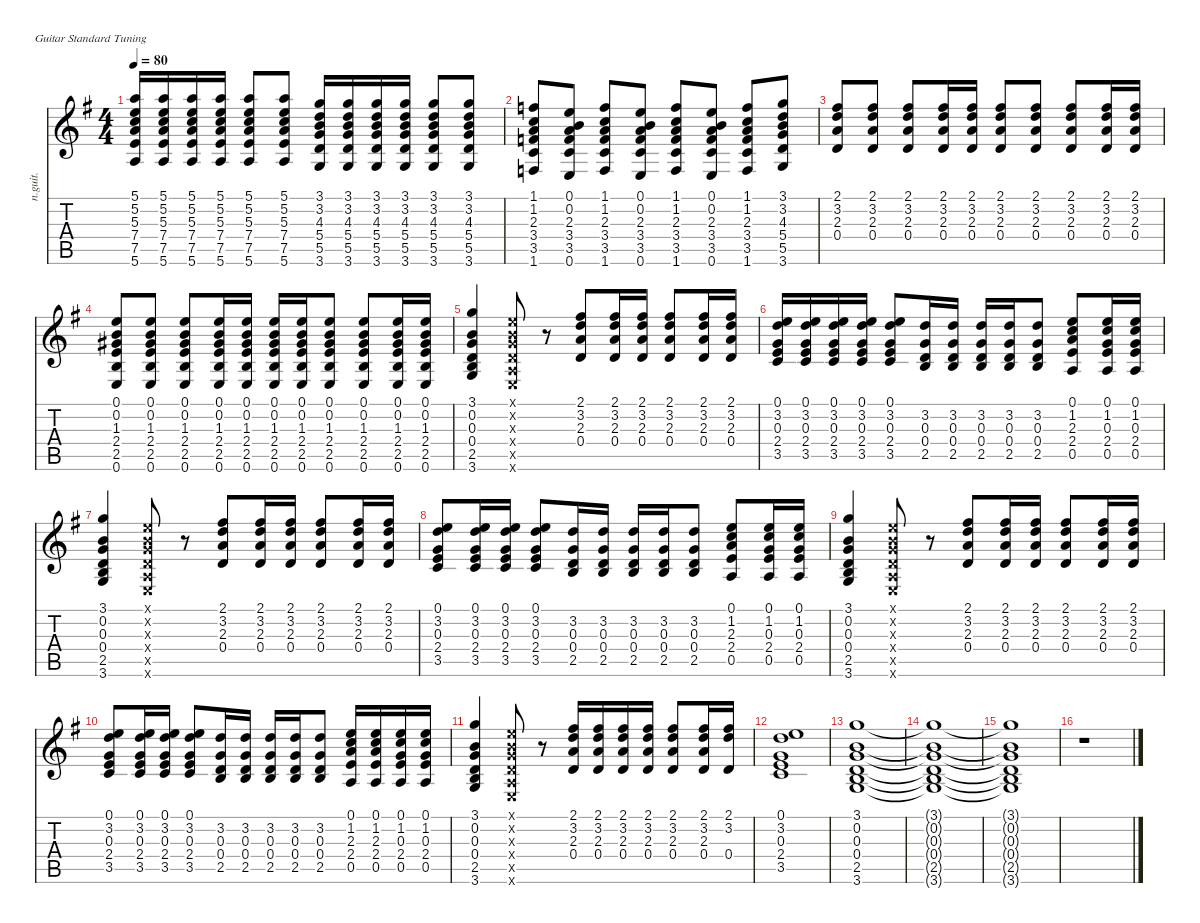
\defaultSystemsLayout 4
\hideDynamics
\bracketExtendMode nobrackets
\otherSystemsTrackNameOrientation horizontal
\track ("Acoustic 12 Strings (David Bowie)" "n.guit.") {instrument acousticguitarnylon}
\staff {score tabs}
\tuning (E4 B3 G3 D3 A2 E2)
\ts (4 4)
\tempo 80
\clef g2
\ks g
(5.1{acc forcenatural} 5.2{acc forcenatural} 5.3{acc forcenatural} 7.4{acc forcenatural} 7.5{acc forcenatural} 5.6{acc forcenatural}).16{dy f beam Up} (5.1{acc forcenatural} 5.2{acc forcenatural} 5.3{acc forcenatural} 7.4{acc forcenatural} 7.5{acc forcenatural} 5.6{acc forcenatural}).16{beam Up} (5.1{acc forcenatural} 5.2{acc forcenatural} 5.3{acc forcenatural} 7.4{acc forcenatural} 7.5{acc forcenatural} 5.6{acc forcenatural}).16{beam Up} (5.1{acc forcenatural} 5.2{acc forcenatural} 5.3{acc forcenatural} 7.4{acc forcenatural} 7.5{acc forcenatural} 5.6{acc forcenatural}).16{beam Up} (5.1{acc forcenatural} 5.2{acc forcenatural} 5.3{acc forcenatural} 7.4{acc forcenatural} 7.5{acc forcenatural} 5.6{acc forcenatural}).8{beam Up} (5.1{acc forcenatural} 5.2{acc forcenatural} 5.3{acc forcenatural} 7.4{acc forcenatural} 7.5{acc forcenatural} 5.6{acc forcenatural}).8{beam Up} (3.1{acc forcenatural} 3.2{acc forcenatural} 4.3{acc forcenatural} 5.4{acc forcenatural} 5.5{acc forcenatural} 3.6{acc forcenatural}).16{beam Up} (3.1{acc forcenatural} 3.2{acc forcenatural} 4.3{acc forcenatural} 5.4{acc forcenatural} 5.5{acc forcenatural} 3.6{acc forcenatural}).16{beam Up} (3.1{acc forcenatural} 3.2{acc forcenatural} 4.3{acc forcenatural} 5.4{acc forcenatural} 5.5{acc forcenatural} 3.6{acc forcenatural}).16{beam Up} (3.1{acc forcenatural} 3.2{acc forcenatural} 4.3{acc forcenatural} 5.4{acc forcenatural} 5.5{acc forcenatural} 3.6{acc forcenatural}).16{beam Up} (3.1{acc forcenatural} 3.2{acc forcenatural} 4.3{acc forcenatural} 5.4{acc forcenatural} 5.5{acc forcenatural} 3.6{acc forcenatural}).8{beam Up} (3.1{acc forcenatural} 3.2{acc forcenatural} 4.3{acc forcenatural} 5.4{acc forcenatural} 5.5{acc forcenatural} 3.6{acc forcenatural}).8{beam Up} |
(1.1{acc forcenatural} 1.2{acc forcenatural} 2.3{acc forcenatural} 3.4{acc forcenatural} 3.5{acc forcenatural} 1.6{acc forcenatural}).8{beam Up} (0.1{acc forcenatural} 0.2{acc forcenatural} 2.3{acc forcenatural} 3.4{acc forcenatural} 3.5{acc forcenatural} 0.6{acc forcenatural}).8{beam Up} (1.1{acc forcenatural} 1.2{acc forcenatural} 2.3{acc forcenatural} 3.4{acc forcenatural} 3.5{acc forcenatural} 1.6{acc forcenatural}).8{beam Up} (0.1{acc forcenatural} 0.2{acc forcenatural} 2.3{acc forcenatural} 3.4{acc forcenatural} 3.5{acc forcenatural} 0.6{acc forcenatural}).8{beam Up} (1.1{acc forcenatural} 1.2{acc forcenatural} 2.3{acc forcenatural} 3.4{acc forcenatural} 3.5{acc forcenatural} 1.6{acc forcenatural}).8{beam Up} (0.1{acc forcenatural} 0.2{acc forcenatural} 2.3{acc forcenatural} 3.4{acc forcenatural} 3.5{acc forcenatural} 0.6{acc forcenatural}).8{beam Up} (1.1{acc forcenatural} 1.2{acc forcenatural} 2.3{acc forcenatural} 3.4{acc forcenatural} 3.5{acc forcenatural} 1.6{acc forcenatural}).8{beam Up} (3.1{acc forcenatural} 3.2{acc forcenatural} 4.3{acc forcenatural} 5.4{acc forcenatural} 5.5{acc forcenatural} 3.6{acc forcenatural}).8{beam Up} |
(2.1{acc #} 3.2{acc forcenatural} 2.3{acc forcenatural} 0.4{acc forcenatural}).8{beam Up} (2.1{acc #} 3.2{acc forcenatural} 2.3{acc forcenatural} 0.4{acc forcenatural}).8{beam Up} (2.1{acc #} 3.2{acc forcenatural} 2.3{acc forcenatural} 0.4{acc forcenatural}).8{beam Up} (2.1{acc #} 3.2{acc forcenatural} 2.3{acc forcenatural} 0.4{acc forcenatural}).16{beam Up} (2.1{acc #} 3.2{acc forcenatural} 2.3{acc forcenatural} 0.4{acc forcenatural}).16{beam Up} (2.1{acc #} 3.2{acc forcenatural} 2.3{acc forcenatural} 0.4{acc forcenatural}).8{beam Up} (2.1{acc #} 3.2{acc forcenatural} 2.3{acc forcenatural} 0.4{acc forcenatural}).8{beam Up} (2.1{acc #} 3.2{acc forcenatural} 2.3{acc forcenatural} 0.4{acc forcenatural}).8{beam Up} (2.1{acc #} 3.2{acc forcenatural} 2.3{acc forcenatural} 0.4{acc forcenatural}).16{beam Up} (2.1{acc #} 3.2{acc forcenatural} 2.3{acc forcenatural} 0.4{acc forcenatural}).16{beam Up} |
(0.1{acc forcenatural} 0.2{acc forcenatural} 1.3{acc #} 2.4{acc forcenatural} 2.5{acc forcenatural} 0.6{acc forcenatural}).8{beam Up} (0.1{acc forcenatural} 0.2{acc forcenatural} 1.3{acc #} 2.4{acc forcenatural} 2.5{acc forcenatural} 0.6{acc forcenatural}).8{beam Up} (0.1{acc forcenatural} 0.2{acc forcenatural} 1.3{acc #} 2.4{acc forcenatural} 2.5{acc forcenatural} 0.6{acc forcenatural}).8{beam Up} (0.1{acc forcenatural} 0.2{acc forcenatural} 1.3{acc #} 2.4{acc forcenatural} 2.5{acc forcenatural} 0.6{acc forcenatural}).16{beam Up} (0.1{acc forcenatural} 0.2{acc forcenatural} 1.3{acc #} 2.4{acc forcenatural} 2.5{acc forcenatural} 0.6{acc forcenatural}).16{beam Up} (0.1{acc forcenatural} 0.2{acc forcenatural} 1.3{acc #} 2.4{acc forcenatural} 2.5{acc forcenatural} 0.6{acc forcenatural}).16{beam Up} (0.1{acc forcenatural} 0.2{acc forcenatural} 1.3{acc #} 2.4{acc forcenatural} 2.5{acc forcenatural} 0.6{acc forcenatural}).16{beam Up} (0.1{acc forcenatural} 0.2{acc forcenatural} 1.3{acc #} 2.4{acc forcenatural} 2.5{acc forcenatural} 0.6{acc forcenatural}).8{beam Up} (0.1{acc forcenatural} 0.2{acc forcenatural} 1.3{acc #} 2.4{acc forcenatural} 2.5{acc forcenatural} 0.6{acc forcenatural}).8{beam Up} (0.1{acc forcenatural} 0.2{acc forcenatural} 1.3{acc #} 2.4{acc forcenatural} 2.5{acc forcenatural} 0.6{acc forcenatural}).16{beam Up} (0.1{acc forcenatural} 0.2{acc forcenatural} 1.3{acc #} 2.4{acc forcenatural} 2.5{acc forcenatural} 0.6{acc forcenatural}).16{beam Up} |
(3.1{acc forcenatural} 0.2{acc forcenatural} 0.3{acc forcenatural} 0.4{acc forcenatural} 2.5{acc forcenatural} 3.6{acc forcenatural}).4{beam Up} (0.1{x acc forcenatural} 0.2{x acc forcenatural} 0.3{x acc forcenatural} 0.4{x acc forcenatural} 0.5{x acc forcenatural} 0.6{x acc forcenatural}).8{beam Up} r.8{beam Up} (2.1{acc #} 3.2{acc forcenatural} 2.3{acc forcenatural} 0.4{acc forcenatural}).8{beam Up} (2.1{acc #} 3.2{acc forcenatural} 2.3{acc forcenatural} 0.4{acc forcenatural}).16{beam Up} (2.1{acc #} 3.2{acc forcenatural} 2.3{acc forcenatural} 0.4{acc forcenatural}).16{beam Up} (2.1{acc #} 3.2{acc forcenatural} 2.3{acc forcenatural} 0.4{acc forcenatural}).8{beam Up} (2.1{acc #} 3.2{acc forcenatural} 2.3{acc forcenatural} 0.4{acc forcenatural}).16{beam Up} (2.1{acc #} 3.2{acc forcenatural} 2.3{acc forcenatural} 0.4{acc forcenatural}).16{beam Up} |
(0.1{acc forcenatural} 3.2{acc forcenatural} 0.3{acc forcenatural} 2.4{acc forcenatural} 3.5{acc forcenatural}).16{beam Up} (0.1{acc forcenatural} 3.2{acc forcenatural} 0.3{acc forcenatural} 2.4{acc forcenatural} 3.5{acc forcenatural}).16{beam Up} (0.1{acc forcenatural} 3.2{acc forcenatural} 0.3{acc forcenatural} 2.4{acc forcenatural} 3.5{acc forcenatural}).16{beam Up} (0.1{acc forcenatural} 3.2{acc forcenatural} 0.3{acc forcenatural} 2.4{acc forcenatural} 3.5{acc forcenatural}).16{beam Up} (0.1{acc forcenatural} 3.2{acc forcenatural} 0.3{acc forcenatural} 2.4{acc forcenatural} 3.5{acc forcenatural}).8{beam Up} (3.2{acc forcenatural} 0.3{acc forcenatural} 0.4{acc forcenatural} 2.5{acc forcenatural}).16{beam Up} (3.2{acc forcenatural} 0.3{acc forcenatural} 0.4{acc forcenatural} 2.5{acc forcenatural}).16{beam Up} (3.2{acc forcenatural} 0.3{acc forcenatural} 0.4{acc forcenatural} 2.5{acc forcenatural}).16{beam Up} (3.2{acc forcenatural} 0.3{acc forcenatural} 0.4{acc forcenatural} 2.5{acc forcenatural}).16{beam Up} (3.2{acc forcenatural} 0.3{acc forcenatural} 0.4{acc forcenatural} 2.5{acc forcenatural}).8{beam Up} (0.1{acc forcenatural} 1.2{acc forcenatural} 2.3{acc forcenatural} 2.4{acc forcenatural} 0.5{acc forcenatural}).8{beam Up} (0.1{acc forcenatural} 1.2{acc forcenatural} 0.3{acc forcenatural} 2.4{acc forcenatural} 0.5{acc forcenatural}).16{beam Up} (0.1{acc forcenatural} 1.2{acc forcenatural} 0.3{acc forcenatural} 2.4{acc forcenatural} 0.5{acc forcenatural}).16{beam Up} |
(3.1{acc forcenatural} 0.2{acc forcenatural} 0.3{acc forcenatural} 0.4{acc forcenatural} 2.5{acc forcenatural} 3.6{acc forcenatural}).4{beam Up} (0.1{x acc forcenatural} 0.2{x acc forcenatural} 0.3{x acc forcenatural} 0.4{x acc forcenatural} 0.5{x acc forcenatural} 0.6{x acc forcenatural}).8{beam Up} r.8{beam Up} (2.1{acc #} 3.2{acc forcenatural} 2.3{acc forcenatural} 0.4{acc forcenatural}).8{beam Up} (2.1{acc #} 3.2{acc forcenatural} 2.3{acc forcenatural} 0.4{acc forcenatural}).16{beam Up} (2.1{acc #} 3.2{acc forcenatural} 2.3{acc forcenatural} 0.4{acc forcenatural}).16{beam Up} (2.1{acc #} 3.2{acc forcenatural} 2.3{acc forcenatural} 0.4{acc forcenatural}).8{beam Up} (2.1{acc #} 3.2{acc forcenatural} 2.3{acc forcenatural} 0.4{acc forcenatural}).16{beam Up} (2.1{acc #} 3.2{acc forcenatural} 2.3{acc forcenatural} 0.4{acc forcenatural}).16{beam Up} |
(0.1{acc forcenatural} 3.2{acc forcenatural} 0.3{acc forcenatural} 2.4{acc forcenatural} 3.5{acc forcenatural}).8{beam Up} (0.1{acc forcenatural} 3.2{acc forcenatural} 0.3{acc forcenatural} 2.4{acc forcenatural} 3.5{acc forcenatural}).16{beam Up} (0.1{acc forcenatural} 3.2{acc forcenatural} 0.3{acc forcenatural} 2.4{acc forcenatural} 3.5{acc forcenatural}).16{beam Up} (0.1{acc forcenatural} 3.2{acc forcenatural} 0.3{acc forcenatural} 2.4{acc forcenatural} 3.5{acc forcenatural}).8{beam Up} (3.2{acc forcenatural} 0.3{acc forcenatural} 0.4{acc forcenatural} 2.5{acc forcenatural}).16{beam Up} (3.2{acc forcenatural} 0.3{acc forcenatural} 0.4{acc forcenatural} 2.5{acc forcenatural}).16{beam Up} (3.2{acc forcenatural} 0.3{acc forcenatural} 0.4{acc forcenatural} 2.5{acc forcenatural}).16{beam Up} (3.2{acc forcenatural} 0.3{acc forcenatural} 0.4{acc forcenatural} 2.5{acc forcenatural}).16{beam Up} (3.2{acc forcenatural} 0.3{acc forcenatural} 0.4{acc forcenatural} 2.5{acc forcenatural}).8{beam Up} (0.1{acc forcenatural} 1.2{acc forcenatural} 2.3{acc forcenatural} 2.4{acc forcenatural} 0.5{acc forcenatural}).8{beam Up} (0.1{acc forcenatural} 1.2{acc forcenatural} 0.3{acc forcenatural} 2.4{acc forcenatural} 0.5{acc forcenatural}).16{beam Up} (0.1{acc forcenatural} 1.2{acc forcenatural} 0.3{acc forcenatural} 2.4{acc forcenatural} 0.5{acc forcenatural}).16{beam Up} |
(3.1{acc forcenatural} 0.2{acc forcenatural} 0.3{acc forcenatural} 0.4{acc forcenatural} 2.5{acc forcenatural} 3.6{acc forcenatural}).4{beam Up} (0.1{x acc forcenatural} 0.2{x acc forcenatural} 0.3{x acc forcenatural} 0.4{x acc forcenatural} 0.5{x acc forcenatural} 0.6{x acc forcenatural}).8{beam Up} r.8{beam Up} (2.1{acc #} 3.2{acc forcenatural} 2.3{acc forcenatural} 0.4{acc forcenatural}).8{beam Up} (2.1{acc #} 3.2{acc forcenatural} 2.3{acc forcenatural} 0.4{acc forcenatural}).16{beam Up} (2.1{acc #} 3.2{acc forcenatural} 2.3{acc forcenatural} 0.4{acc forcenatural}).16{beam Up} (2.1{acc #} 3.2{acc forcenatural} 2.3{acc forcenatural} 0.4{acc forcenatural}).8{beam Up} (2.1{acc #} 3.2{acc forcenatural} 2.3{acc forcenatural} 0.4{acc forcenatural}).16{beam Up} (2.1{acc #} 3.2{acc forcenatural} 2.3{acc forcenatural} 0.4{acc forcenatural}).16{beam Up} |
(0.1{acc forcenatural} 3.2{acc forcenatural} 0.3{acc forcenatural} 2.4{acc forcenatural} 3.5{acc forcenatural}).8{beam Up} (0.1{acc forcenatural} 3.2{acc forcenatural} 0.3{acc forcenatural} 2.4{acc forcenatural} 3.5{acc forcenatural}).16{beam Up} (0.1{acc forcenatural} 3.2{acc forcenatural} 0.3{acc forcenatural} 2.4{acc forcenatural} 3.5{acc forcenatural}).16{beam Up} (0.1{acc forcenatural} 3.2{acc forcenatural} 0.3{acc forcenatural} 2.4{acc forcenatural} 3.5{acc forcenatural}).8{beam Up} (3.2{acc forcenatural} 0.3{acc forcenatural} 0.4{acc forcenatural} 2.5{acc forcenatural}).16{beam Up} (3.2{acc forcenatural} 0.3{acc forcenatural} 0.4{acc forcenatural} 2.5{acc forcenatural}).16{beam Up} (3.2{acc forcenatural} 0.3{acc forcenatural} 0.4{acc forcenatural} 2.5{acc forcenatural}).16{beam Up} (3.2{acc forcenatural} 0.3{acc forcenatural} 0.4{acc forcenatural} 2.5{acc forcenatural}).16{beam Up} (3.2{acc forcenatural} 0.3{acc forcenatural} 0.4{acc forcenatural} 2.5{acc forcenatural}).8{beam Up} (0.1{acc forcenatural} 1.2{acc forcenatural} 2.3{acc forcenatural} 2.4{acc forcenatural} 0.5{acc forcenatural}).16{beam Up} (0.1{acc forcenatural} 1.2{acc forcenatural} 2.3{acc forcenatural} 2.4{acc forcenatural} 0.5{acc forcenatural}).16{beam Up} (0.1{acc forcenatural} 1.2{acc forcenatural} 0.3{acc forcenatural} 2.4{acc forcenatural} 0.5{acc forcenatural}).16{beam Up} (0.1{acc forcenatural} 1.2{acc forcenatural} 0.3{acc forcenatural} 2.4{acc forcenatural} 0.5{acc forcenatural}).16{beam Up} |
(3.1{acc forcenatural} 0.2{acc forcenatural} 0.3{acc forcenatural} 0.4{acc forcenatural} 2.5{acc forcenatural} 3.6{acc forcenatural}).4{beam Up} (0.1{x acc forcenatural} 0.2{x acc forcenatural} 0.3{x acc forcenatural} 0.4{x acc forcenatural} 0.5{x acc forcenatural} 0.6{x acc forcenatural}).8{beam Up} r.8{beam Up} (2.1{acc #} 3.2{acc forcenatural} 2.3{acc forcenatural} 0.4{acc forcenatural}).16{beam Up} (2.1{acc #} 3.2{acc forcenatural} 2.3{acc forcenatural} 0.4{acc forcenatural}).16{beam Up} (2.1{acc #} 3.2{acc forcenatural} 2.3{acc forcenatural} 0.4{acc forcenatural}).16{beam Up} (2.1{acc #} 3.2{acc forcenatural} 2.3{acc forcenatural} 0.4{acc forcenatural}).16{beam Up} (2.1{acc #} 3.2{acc forcenatural} 2.3{acc forcenatural} 0.4{acc forcenatural}).8{beam Up} (2.1{acc #} 3.2{acc forcenatural} 2.3{acc forcenatural} 0.4{acc forcenatural}).16{beam Up} (2.1{acc #} 3.2{acc forcenatural} 0.4{acc forcenatural}).16{beam Up} |
(0.1{acc forcenatural} 3.2{acc forcenatural} 0.3{acc forcenatural} 2.4{acc forcenatural} 3.5{acc forcenatural}).1{beam Up} |
(3.1{acc forcenatural} 0.2{acc forcenatural} 0.3{acc forcenatural} 0.4{acc forcenatural} 2.5{acc forcenatural} 3.6{acc forcenatural}).1{beam Up} |
(3.1{t acc forcenatural} 0.2{t acc forcenatural} 0.3{t acc forcenatural} 0.4{t acc forcenatural} 2.5{t acc forcenatural} 3.6{t acc forcenatural}).1{beam Up} |
(3.1{t acc forcenatural} 0.2{t acc forcenatural} 0.3{t acc forcenatural} 0.4{t acc forcenatural} 2.5{t acc forcenatural} 3.6{t acc forcenatural}).1{beam Up} |
r.1{beam Down}
